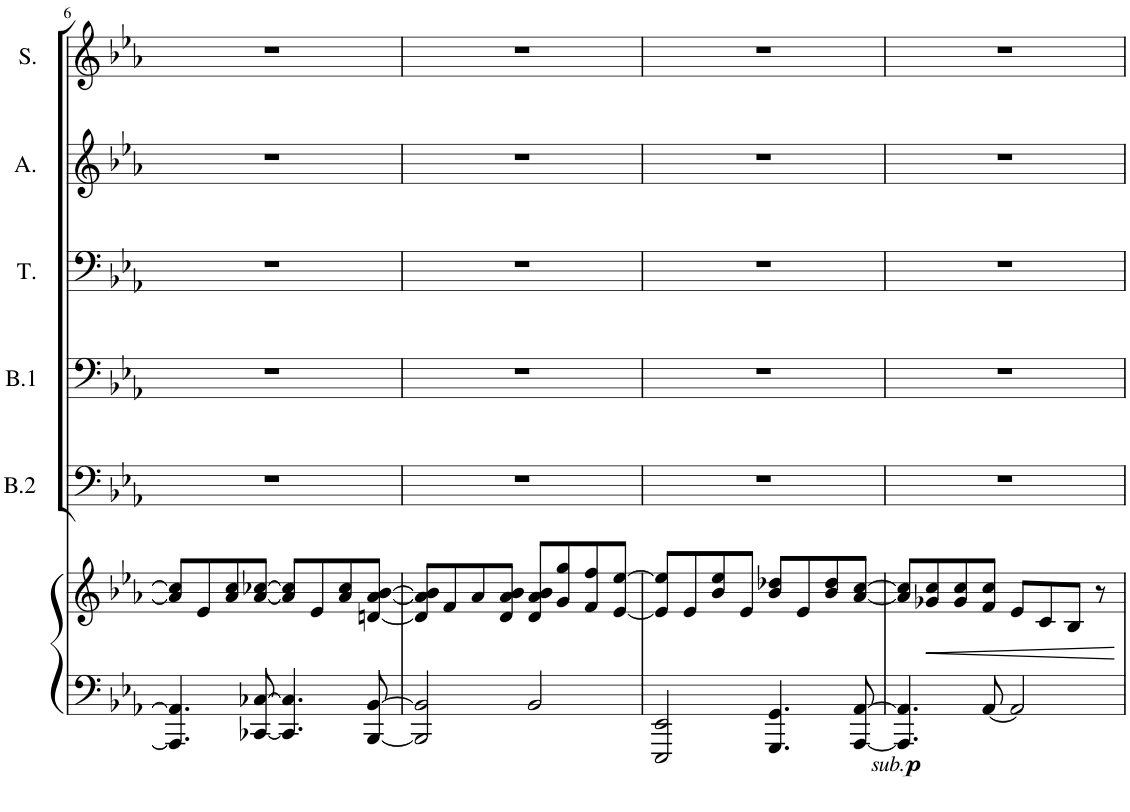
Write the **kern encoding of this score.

**kern	**kern	**dynam	**kern	**kern	**kern	**kern	**kern
*part6	*part6	*part6	*part5	*part4	*part3	*part2	*part1
*staff7	*staff6	*staff6/7	*staff5	*staff4	*staff3	*staff2	*staff1
*I"Piano	*	*	*I"Bas	*I"Bariton	*I"Tenor	*I"Alt	*I"Sopraan
*I'Pno	*	*	*I'B.2	*I'B.1	*I'T.	*I'A.	*I'S.
!!LO:PB:g=z
*clefF4	*clefG2	*	*clefF4	*clefF4	*clefF4	*clefG2	*clefG2
*	*	*	*Trd7c12	*	*	*	*
*k[b-e-a-]	*k[b-e-a-]	*	*k[b-e-a-]	*k[b-e-a-]	*k[b-e-a-]	*k[b-e-a-]	*k[b-e-a-]
*M4/4	*M4/4	*	*M4/4	*M4/4	*M4/4	*M4/4	*M4/4
=6	=6	=6	=6	=6	=6	=6	=6
4.AAA-/] 4.AA-/]	8a-/] 8cc/]L	.	1r	1r	1r	1r	1r
.	8e-/	.	.	.	.	.	.
.	8a-/ 8cc/	.	.	.	.	.	.
[8CC-X/ [8C-X/	[8a-/ [8cc-X/J	.	.	.	.	.	.
4.CC-/] 4.C-/]	8a-/] 8cc-/]L	.	.	.	.	.	.
.	8e-/	.	.	.	.	.	.
.	8a-/ 8cc-/	.	.	.	.	.	.
[8BBB-/ [8BB-/	[8dn/ [8a-/ [8b-/J	.	.	.	.	.	.
=7	=7	=7	=7	=7	=7	=7	=7
2BBB-/] 2BB-/]	8d/] 8a-/] 8b-/]L	.	1r	1r	1r	1r	1r
.	8f/	.	.	.	.	.	.
.	8a-/	.	.	.	.	.	.
.	8d/ 8a-/ 8b-/J	.	.	.	.	.	.
2BB-/	8d/ 8a-/ 8b-/L	.	.	.	.	.	.
.	8g/ 8gg/	.	.	.	.	.	.
.	8f/ 8ff/	.	.	.	.	.	.
.	[8e-/ [8ee-/J	.	.	.	.	.	.
=8	=8	=8	=8	=8	=8	=8	=8
2EEE-/ 2EE-/	8e-/] 8ee-/]L	.	1r	1r	1r	1r	1r
.	8e-/	.	.	.	.	.	.
.	8b-/ 8ee-/	.	.	.	.	.	.
.	8e-/J	.	.	.	.	.	.
4.GGG/ 4.GG/	8b-/ 8dd-X/L	.	.	.	.	.	.
.	8e-/	.	.	.	.	.	.
.	8b-/ 8dd-/	.	.	.	.	.	.
[8AAA-/ [8AA-/	[8a-/ [8cc/J	.	.	.	.	.	.
=9	=9	=9	=9	=9	=9	=9	=9
!	!	!LO:DY:b=2	!	!	!	!	!
!	!	!LO:DY:n=1:b=2	!	!	!	!	!
4.AAA-/] 4.AA-/]	8a-/] 8cc/]L	other-dynamics p	1r	1r	1r	1r	1r
!	!	!LO:HP:b	!	!	!	!	!
.	8g-X/ 8cc/	<	.	.	.	.	.
.	8g-/ 8cc/	.	.	.	.	.	.
[8AA-/	8f/ 8cc/J	.	.	.	.	.	.
2AA-/]	8e-/L	.	.	.	.	.	.
.	8c/	.	.	.	.	.	.
.	8B-/J	.	.	.	.	.	.
.	8r	.	.	.	.	.	.
.	.	[	.	.	.	.	.
=	=	=	=	=	=	=	=
*-	*-	*-	*-	*-	*-	*-	*-
